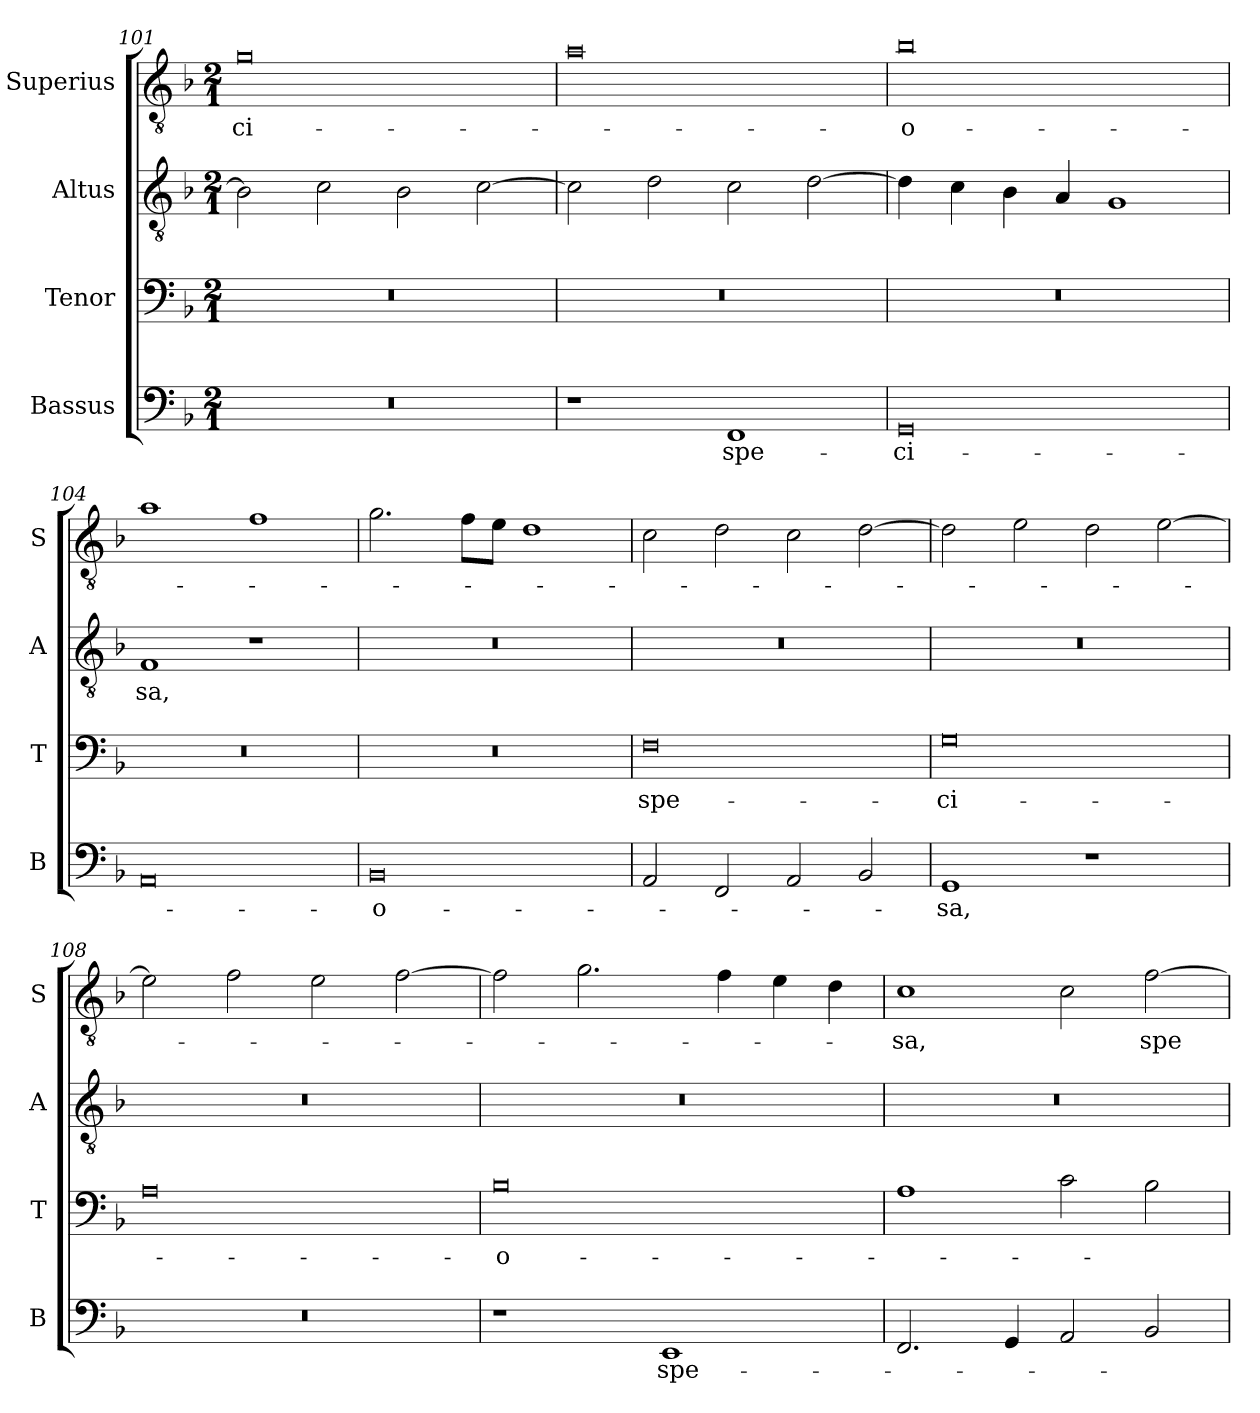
**kern	**text	**kern	**text	**kern	**text	**kern	**text
*part4	*part4	*part3	*part3	*part2	*part2	*part1	*part1
*staff4	*staff4	*staff3	*staff3	*staff2	*staff2	*staff1	*staff1
*I"Bassus	*	*I"Tenor	*	*I"Altus	*	*I"Superius	*
*I'B	*	*I'T	*	*I'A	*	*I'S	*
*clefF4	*	*clefF4	*	*clefGv2	*	*clefGv2	*
*k[b-]	*	*k[b-]	*	*k[b-]	*	*k[b-]	*
*d:	*	*d:	*	*d:	*	*d:	*
*M2/1	*	*M2/1	*	*M2/1	*	*M2/1	*
=101	=101	=101	=101	=101	=101	=101	=101
0r	.	0r	.	2B-]	.	0g	-ci-
.	.	.	.	2c	.	.	.
.	.	.	.	2B-	.	.	.
.	.	.	.	[2c	.	.	.
=102	=102	=102	=102	=102	=102	=102	=102
1r	.	0r	.	2c]	.	0a	.
.	.	.	.	2d	.	.	.
1FF	spe-	.	.	2c	.	.	.
.	.	.	.	[2d	.	.	.
=103	=103	=103	=103	=103	=103	=103	=103
0GG	-ci-	0r	.	4d]	.	0b-	-o-
.	.	.	.	4c	.	.	.
.	.	.	.	4B-	.	.	.
.	.	.	.	4A	.	.	.
.	.	.	.	1G	.	.	.
=104	=104	=104	=104	=104	=104	=104	=104
0AA	.	0r	.	1F	-sa,	1a	.
.	.	.	.	1r	.	1f	.
=105	=105	=105	=105	=105	=105	=105	=105
0BB-	-o-	0r	.	0r	.	2.g	.
.	.	.	.	.	.	8fL	.
.	.	.	.	.	.	8eJ	.
.	.	.	.	.	.	1d	.
=106	=106	=106	=106	=106	=106	=106	=106
2AA	.	0F	spe-	0r	.	2c	.
2FF	.	.	.	.	.	2d	.
2AA	.	.	.	.	.	2c	.
2BB-	.	.	.	.	.	[2d	.
=107	=107	=107	=107	=107	=107	=107	=107
1GG	-sa,	0G	-ci-	0r	.	2d]	.
.	.	.	.	.	.	2e	.
1r	.	.	.	.	.	2d	.
.	.	.	.	.	.	[2e	.
=108	=108	=108	=108	=108	=108	=108	=108
0r	.	0A	.	0r	.	2e]	.
.	.	.	.	.	.	2f	.
.	.	.	.	.	.	2e	.
.	.	.	.	.	.	[2f	.
=109	=109	=109	=109	=109	=109	=109	=109
1r	.	0B-	-o-	0r	.	2f]	.
.	.	.	.	.	.	2.g	.
1EE	spe-	.	.	.	.	.	.
.	.	.	.	.	.	4f	.
.	.	.	.	.	.	4e	.
.	.	.	.	.	.	4d	.
=110	=110	=110	=110	=110	=110	=110	=110
2.FF	.	1A	.	0r	.	1c	-sa,
4GG	.	.	.	.	.	.	.
2AA	.	2c	.	.	.	2c	.
2BB-	.	2B-	.	.	.	[2f	spe-
=	=	=	=	=	=	=	=
*-	*-	*-	*-	*-	*-	*-	*-
